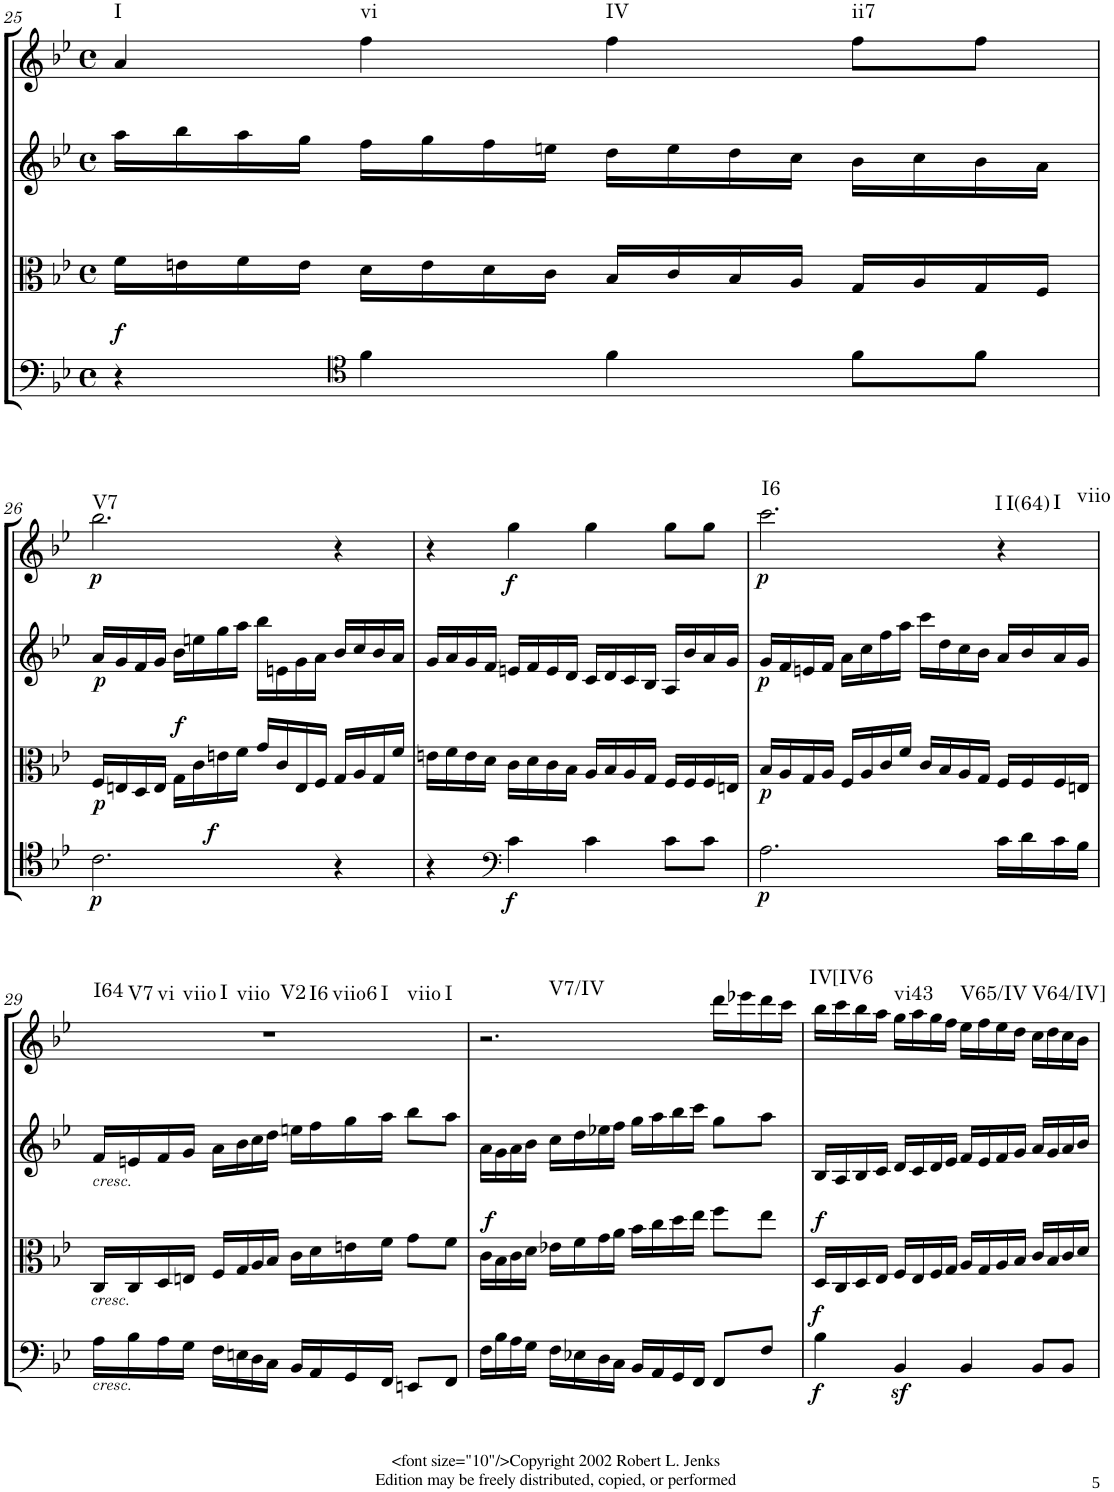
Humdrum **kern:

**kern	**dynam	**kern	**dynam	**kern	**dynam	**kern	**dynam	**harte
*part4	*part4	*part3	*part3	*part2	*part2	*part1	*part1	*part1
*staff4	*staff4	*staff3	*staff3	*staff2	*staff2	*staff1	*staff1	*
*I"Violoncello.	*	*I"Viola.	*	*I"Violino II.	*	*I"Violino I.	*	*
*I'Vc	*	*I'Vla	*	*I'Vln	*	*I'Vln	*	*
!!LO:PB:g=z
*clefC4	*	*clefC3	*	*clefG2	*	*clefG2	*	*
*k[b-e-]	*	*k[b-e-]	*	*k[b-e-]	*	*k[b-e-]	*	*
*B-:	*	*B-:	*	*B-:	*	*B-:	*	*
*M4/4	*	*M4/4	*	*M4/4	*	*M4/4	*	*
*met(c)	*	*met(c)	*	*met(c)	*	*met(c)	*	*
=25	=25	=25	=25	=25	=25	=25	=25	=25
!	!LO:DY:a	!	!	!	!	!	!	!LO:H:kt=I
4r	f	16f\LL	.	16aa\LL	.	4a/	.	N
.	.	16en\	.	16bb-\	.	.	.	.
.	.	16f\	.	16aa\	.	.	.	.
.	.	16e\JJ	.	16gg\JJ	.	.	.	.
*clefC4	*	*	*	*	*	*	*	*
!	!	!	!	!	!	!	!	!LO:H:kt=vi
4f\	.	16d\LL	.	16ff\LL	.	4ff\	.	N
.	.	16e\	.	16gg\	.	.	.	.
.	.	16d\	.	16ff\	.	.	.	.
.	.	16c\JJ	.	16een\JJ	.	.	.	.
!	!	!	!	!	!	!	!	!LO:H:kt=IV
4f\	.	16B-/LL	.	16dd\LL	.	4ff\	.	N
.	.	16c/	.	16ee\	.	.	.	.
.	.	16B-/	.	16dd\	.	.	.	.
.	.	16A/JJ	.	16cc\JJ	.	.	.	.
!	!	!	!	!	!	!	!	!LO:H:kt=ii7
8f\L	.	16G/LL	.	16b-\LL	.	8ff\L	.	N
.	.	16A/	.	16cc\	.	.	.	.
8f\J	.	16G/	.	16b-\	.	8ff\J	.	.
.	.	16F/JJ	.	16a\JJ	.	.	.	.
!!LO:LB:g=z
=26	=26	=26	=26	=26	=26	=26	=26	=26
!	!LO:DY:b	!	!	!	!	!	!	!
!	!LO:DY:n=1:a	!	!LO:DY:b	!	!LO:DY:b	!	!LO:DY:b	!LO:H:kt=V7
2.c\	p f	16F/LL	p	16a/LL	p	2.bb-\	p	N
.	.	16En/	.	16g/	.	.	.	.
.	.	16D/	.	16f/	.	.	.	.
.	.	16E/JJ	.	16g/JJ	.	.	.	.
!	!	!	!LO:DY:a	!	!	!	!	!
.	.	16G\LL	f	16b-\LL	.	.	.	.
.	.	16c\	.	16een\	.	.	.	.
.	.	16en\	.	16gg\	.	.	.	.
.	.	16f\JJ	.	16aa\JJ	.	.	.	.
.	.	16g/LL	.	16bb-\LL	.	.	.	.
.	.	16c/	.	16en\	.	.	.	.
.	.	16E/	.	16g\	.	.	.	.
.	.	16F/JJ	.	16a\JJ	.	.	.	.
4r	.	16G/LL	.	16b-/LL	.	4r	.	.
.	.	16A/	.	16cc/	.	.	.	.
.	.	16G/	.	16b-/	.	.	.	.
.	.	16f/JJ	.	16a/JJ	.	.	.	.
=27	=27	=27	=27	=27	=27	=27	=27	=27
4r	.	16en\LL	.	16g/LL	.	4r	.	.
.	.	16f\	.	16a/	.	.	.	.
.	.	16e\	.	16g/	.	.	.	.
.	.	16d\JJ	.	16f/JJ	.	.	.	.
*clefF4	*	*	*	*	*	*	*	*
!	!LO:DY:b	!	!	!	!	!	!LO:DY:b	!
4c\	f	16c\LL	.	16en/LL	.	4gg\	f	.
.	.	16d\	.	16f/	.	.	.	.
.	.	16c\	.	16e/	.	.	.	.
.	.	16B-\JJ	.	16d/JJ	.	.	.	.
4c\	.	16A/LL	.	16c/LL	.	4gg\	.	.
.	.	16B-/	.	16d/	.	.	.	.
.	.	16A/	.	16c/	.	.	.	.
.	.	16G/JJ	.	16B-/JJ	.	.	.	.
8c\L	.	16F/LL	.	16A/LL	.	8gg\L	.	.
.	.	16F/	.	16b-/	.	.	.	.
8c\J	.	16F/	.	16a/	.	8gg\J	.	.
.	.	16En/JJ	.	16g/JJ	.	.	.	.
=28	=28	=28	=28	=28	=28	=28	=28	=28
!	!LO:DY:b	!	!LO:DY:b	!	!LO:DY:b	!	!LO:DY:b	!LO:H:kt=I6
2.A\	p	16B-/LL	p	16g/LL	p	2.ccc\	p	N
.	.	16A/	.	16f/	.	.	.	.
.	.	16G/	.	16en/	.	.	.	.
.	.	16A/JJ	.	16f/JJ	.	.	.	.
.	.	16F/LL	.	16a\LL	.	.	.	.
.	.	16A/	.	16cc\	.	.	.	.
.	.	16c/	.	16ff\	.	.	.	.
.	.	16f/JJ	.	16aa\JJ	.	.	.	.
.	.	16c/LL	.	16ccc\LL	.	.	.	.
.	.	16B-/	.	16dd\	.	.	.	.
.	.	16A/	.	16cc\	.	.	.	.
.	.	16G/JJ	.	16b-\JJ	.	.	.	.
!	!	!	!	!	!	!	!	!LO:H:n=1:kt=I
!	!	!	!	!	!	!	!	!LO:H:n=2:kt=I(64)
!	!	!	!	!	!	!	!	!LO:H:n=3:kt=I
!	!	!	!	!	!	!	!	!LO:H:n=4:kt=viio
16c\LL	.	16F/LL	.	16a/LL	.	4r	.	N N N N
16d\	.	16F/	.	16b-/	.	.	.	.
16c\	.	16F/	.	16a/	.	.	.	.
16B-\JJ	.	16En/JJ	.	16g/JJ	.	.	.	.
!!LO:LB:g=z
=29	=29	=29	=29	=29	=29	=29	=29	=29
!	!	!	!	!LO:TX:b:i:t=cresc.	!	!	!	!
!	!	!LO:TX:b:i:t=cresc.	!	!	!	!	!	!
!LO:TX:b:i:t=cresc.	!	!	!	!	!	!	!	!LO:H:n=1:kt=I64
!	!	!	!	!	!	!	!	!LO:H:n=2:kt=V7
!	!	!	!	!	!	!	!	!LO:H:n=3:kt=vi
!	!	!	!	!	!	!	!	!LO:H:n=4:kt=viio
!	!	!	!	!	!	!	!	!LO:H:n=5:kt=I
!	!	!	!	!	!	!	!	!LO:H:n=6:kt=viio
!	!	!	!	!	!	!	!	!LO:H:n=7:kt=V2
!	!	!	!	!	!	!	!	!LO:H:n=8:kt=I6
!	!	!	!	!	!	!	!	!LO:H:n=9:kt=viio6
!	!	!	!	!	!	!	!	!LO:H:n=10:kt=I
!	!	!	!	!	!	!	!	!LO:H:n=11:kt=viio
!	!	!	!	!	!	!	!	!LO:H:n=12:kt=I
16A\LL	.	16C/LL	.	16f/LL	.	1r	.	N N N N N N N N N N N N
16B-\	.	16C/	.	16en/	.	.	.	.
16A\	.	16D/	.	16f/	.	.	.	.
16G\JJ	.	16En/JJ	.	16g/JJ	.	.	.	.
16F\LL	.	16F/LL	.	16a\LL	.	.	.	.
16En\	.	16G/	.	16b-\	.	.	.	.
16D\	.	16A/	.	16cc\	.	.	.	.
16C\JJ	.	16B-/JJ	.	16dd\JJ	.	.	.	.
16BB-/LL	.	16c\LL	.	16een\LL	.	.	.	.
16AA/	.	16d\	.	16ff\	.	.	.	.
16GG/	.	16en\	.	16gg\	.	.	.	.
16FF/JJ	.	16f\JJ	.	16aa\JJ	.	.	.	.
8EEn/L	.	8g\L	.	8bb-\L	.	.	.	.
8FF/J	.	8f\J	.	8aa\J	.	.	.	.
=30	=30	=30	=30	=30	=30	=30	=30	=30
!	!	!	!LO:DY:a	!	!	!	!	!LO:H:kt=V7/IV
16F\LL	.	16c\LL	f	16a\LL	.	2.r	.	N
16B-\	.	16B-\	.	16g\	.	.	.	.
16A\	.	16c\	.	16a\	.	.	.	.
16G\JJ	.	16d\JJ	.	16b-\JJ	.	.	.	.
16F\LL	.	16e-X\LL	.	16cc\LL	.	.	.	.
16E-X\	.	16f\	.	16dd\	.	.	.	.
16D\	.	16g\	.	16ee-X\	.	.	.	.
16C\JJ	.	16a\JJ	.	16ff\JJ	.	.	.	.
16BB-/LL	.	16b-\LL	.	16gg\LL	.	.	.	.
16AA/	.	16cc\	.	16aa\	.	.	.	.
16GG/	.	16dd\	.	16bb-\	.	.	.	.
16FF/JJ	.	16ee-\JJ	.	16ccc\JJ	.	.	.	.
8FF/L	.	8ff\L	.	8gg\L	.	16ddd\LL	.	.
.	.	.	.	.	.	16eee-X\	.	.
8F/J	.	8ee-\J	.	8aa\J	.	16ddd\	.	.
.	.	.	.	.	.	16ccc\JJ	.	.
=31	=31	=31	=31	=31	=31	=31	=31	=31
!	!LO:DY:b	!	!	!	!	!	!	!
!	!LO:DY:n=1:a	!	!LO:DY:a	!	!	!	!	!LO:H:kt=IV[IV6
4B-\	f f	16D/LL	f	16B-/LL	.	16bb-\LL	.	N
.	.	16C/	.	16A/	.	16ccc\	.	.
.	.	16D/	.	16B-/	.	16bb-\	.	.
.	.	16E-/JJ	.	16c/JJ	.	16aa\JJ	.	.
!	!	!	!	!	!	!	!	!LO:H:kt=vi43
4BB-z</	.	16F/LL	.	16d/LL	.	16gg\LL	.	N
.	.	16E-/	.	16c/	.	16aa\	.	.
.	.	16F/	.	16d/	.	16gg\	.	.
.	.	16G/JJ	.	16e-/JJ	.	16ff\JJ	.	.
!	!	!	!	!	!	!	!	!LO:H:kt=V65/IV
4BB-/	.	16A/LL	.	16f/LL	.	16ee-\LL	.	N
.	.	16G/	.	16e-/	.	16ff\	.	.
.	.	16A/	.	16f/	.	16ee-\	.	.
.	.	16B-/JJ	.	16g/JJ	.	16dd\JJ	.	.
!	!	!	!	!	!	!	!	!LO:H:kt=V64/IV]
8BB-/L	.	16c/LL	.	16a/LL	.	16cc\LL	.	N
.	.	16B-/	.	16g/	.	16dd\	.	.
8BB-/J	.	16c/	.	16a/	.	16cc\	.	.
.	.	16d/JJ	.	16b-/JJ	.	16b-\JJ	.	.
=	=	=	=	=	=	=	=	=
*-	*-	*-	*-	*-	*-	*-	*-	*-
